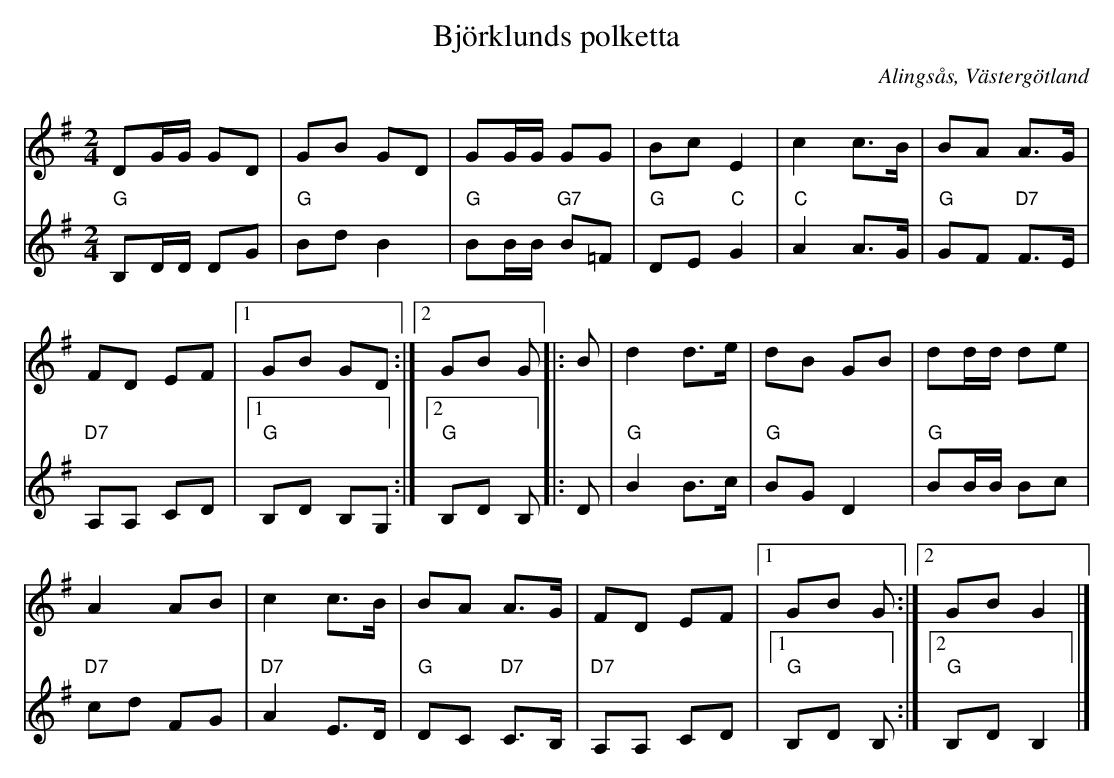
X:1
T:Björklunds polketta
O:Alingsås, Västergötland
M:2/4
L:1/8
K:G
V:1
DG/G/ GD | GB GD | GG/G/ GG | Bc E2 | c2 c>B | BA A>G |
FD EF |1  GB GD :|2 GB G |: B | d2 d>e | dB GB | dd/d/ de |
A2 AB | c2 c>B | BA A>G | FD EF |1 GB G :|2 GB G2 |]
V:2
"G" B,D/D/ DG | "G" Bd B2 | "G" BB/B/ "G7" B=F | "G" DE "C" G2 | "C" A2 A>G | "G" GF "D7" F>E |
"D7" A,A, CD |1 "G" B,D B,G, :|2 "G" B,D B, |: D | "G" B2 B>c | "G" BG D2 | "G" BB/B/ Bc |
"D7" cd FG | "D7" A2 E>D | "G" DC "D7" C>B, | "D7" A,A, CD |1 "G" B,D B, :|2 "G" B,D B,2 |]
